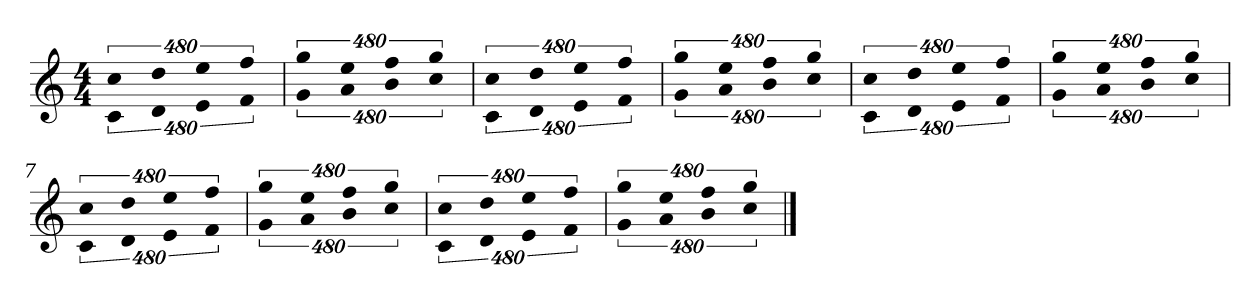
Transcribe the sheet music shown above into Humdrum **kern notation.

**kern
*part1
*staff1
*clefG2
*k[]
*C:
*M4/4
*MM96
=1
*^
!LO:N:vis=4	!LO:N:vis=4
1920%479c\	1920%479cc/
!LO:N:vis=4	!LO:N:vis=4
1920%479d\	1920%479dd/
!LO:N:vis=4	!LO:N:vis=4
1920%479e\	1920%479ee/
!LO:N:vis=4	!LO:N:vis=4
1920%479f\	1920%479ff/
=2	=2
!LO:N:vis=4	!LO:N:vis=4
1920%479g\	1920%479gg/
!LO:N:vis=4	!LO:N:vis=4
1920%479a\	1920%479ee/
!LO:N:vis=4	!LO:N:vis=4
1920%479b\	1920%479ff/
!LO:N:vis=4	!LO:N:vis=4
1920%479cc\	1920%479gg/
=3	=3
!LO:N:vis=4	!LO:N:vis=4
1920%479c\	1920%479cc/
!LO:N:vis=4	!LO:N:vis=4
1920%479d\	1920%479dd/
!LO:N:vis=4	!LO:N:vis=4
1920%479e\	1920%479ee/
!LO:N:vis=4	!LO:N:vis=4
1920%479f\	1920%479ff/
=4	=4
!LO:N:vis=4	!LO:N:vis=4
1920%479g\	1920%479gg/
!LO:N:vis=4	!LO:N:vis=4
1920%479a\	1920%479ee/
!LO:N:vis=4	!LO:N:vis=4
1920%479b\	1920%479ff/
!LO:N:vis=4	!LO:N:vis=4
1920%479cc\	1920%479gg/
=5	=5
!LO:N:vis=4	!LO:N:vis=4
1920%479c\	1920%479cc/
!LO:N:vis=4	!LO:N:vis=4
1920%479d\	1920%479dd/
!LO:N:vis=4	!LO:N:vis=4
1920%479e\	1920%479ee/
!LO:N:vis=4	!LO:N:vis=4
1920%479f\	1920%479ff/
!!LO:LB:g=z	!!
=6	=6
!LO:N:vis=4	!LO:N:vis=4
1920%479g\	1920%479gg/
!LO:N:vis=4	!LO:N:vis=4
1920%479a\	1920%479ee/
!LO:N:vis=4	!LO:N:vis=4
1920%479b\	1920%479ff/
!LO:N:vis=4	!LO:N:vis=4
1920%479cc\	1920%479gg/
=7	=7
!LO:N:vis=4	!LO:N:vis=4
1920%479c\	1920%479cc/
!LO:N:vis=4	!LO:N:vis=4
1920%479d\	1920%479dd/
!LO:N:vis=4	!LO:N:vis=4
1920%479e\	1920%479ee/
!LO:N:vis=4	!LO:N:vis=4
1920%479f\	1920%479ff/
=8	=8
!LO:N:vis=4	!LO:N:vis=4
1920%479g\	1920%479gg/
!LO:N:vis=4	!LO:N:vis=4
1920%479a\	1920%479ee/
!LO:N:vis=4	!LO:N:vis=4
1920%479b\	1920%479ff/
!LO:N:vis=4	!LO:N:vis=4
1920%479cc\	1920%479gg/
=9	=9
!LO:N:vis=4	!LO:N:vis=4
1920%479c\	1920%479cc/
!LO:N:vis=4	!LO:N:vis=4
1920%479d\	1920%479dd/
!LO:N:vis=4	!LO:N:vis=4
1920%479e\	1920%479ee/
!LO:N:vis=4	!LO:N:vis=4
1920%479f\	1920%479ff/
=10	=10
!LO:N:vis=4	!LO:N:vis=4
1920%479g\	1920%479gg/
!LO:N:vis=4	!LO:N:vis=4
1920%479a\	1920%479ee/
!LO:N:vis=4	!LO:N:vis=4
1920%479b\	1920%479ff/
!LO:N:vis=4	!LO:N:vis=4
1920%479cc\	1920%479gg/
*v	*v
==
*-
